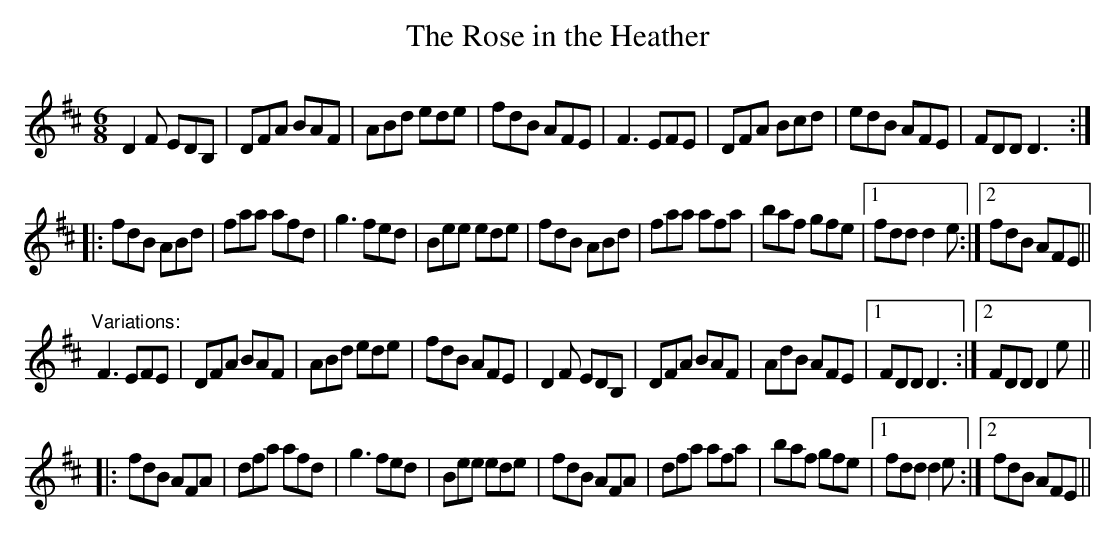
X:1
T:Rose in the Heather, The
M:6/8
K:D
D2F EDB,|DFA BAF|ABd ede|fdB AFE|F3 EFE|DFA Bcd|edB AFE|FDD D3:|
|:fdB ABd|faa afd|g3 fed|Bee ede|fdB ABd|faa afa|baf gfe|1 fdd d2e:|2 fdB AFE||
"Variations:"
F3 EFE|DFA BAF|ABd ede|fdB AFE|D2F EDB,|DFA BAF|AdB AFE|1 FDD D3:|2 FDD D2e||
|:fdB AFA|dfa afd|g3 fed|Bee ede|fdB AFA|dfa afa|baf gfe|1 fdd d2e:|2 fdB AFE||
